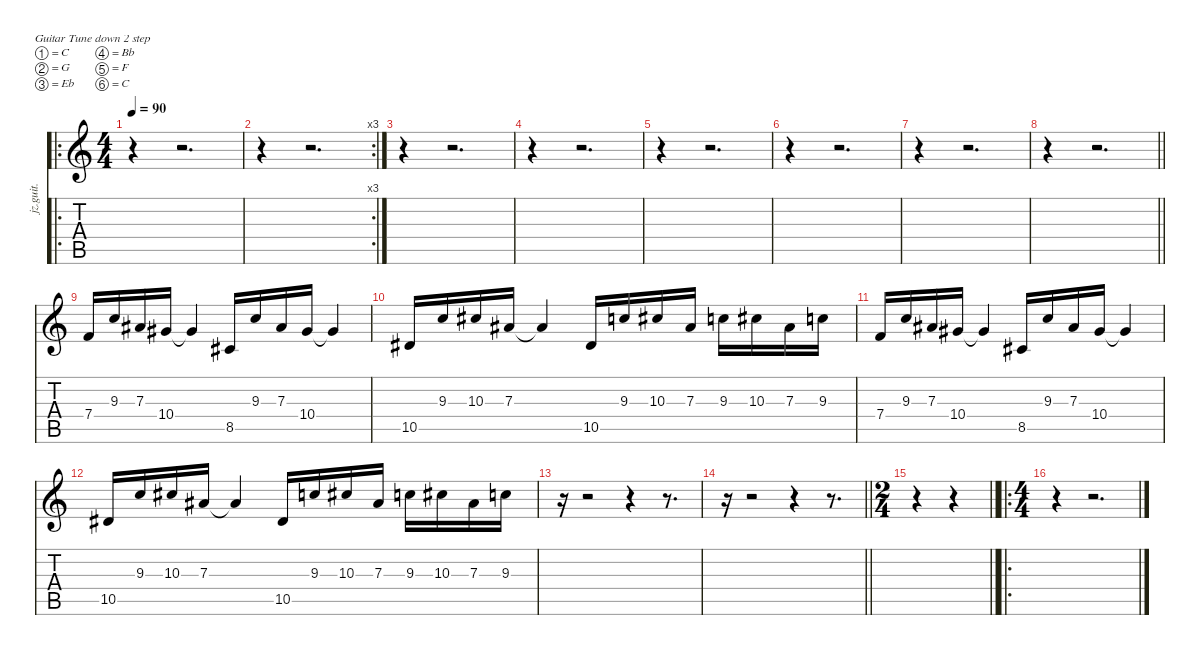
\defaultSystemsLayout 4
\hideDynamics
\bracketExtendMode nobrackets
\otherSystemsTrackNameOrientation horizontal
\track ("rythym guitar" "jz.guit.") {instrument electricguitarjazz}
\staff {score tabs}
\tuning (C4 G3 Eb3 Bb2 F2 C2)
\ro
\ts (4 4)
\beaming (8 2 2 2 2)
\tempo 90
\clef g2
\ks c
r.4{dy f instrument electricguitarjazz beam Down} r.2{d beam Down} |
\rc 3
r.4{beam Down} r.2{d beam Down} |
r.4{beam Down} r.2{d beam Down} |
r.4{beam Down} r.2{d beam Down} |
r.4{beam Down} r.2{d beam Down} |
r.4{beam Down} r.2{d beam Down} |
r.4{beam Down} r.2{d beam Down} |
\barLineRight lightlight
r.4{beam Down} r.2{d beam Down} |
7.4.16{beam Up} 9.3.16{beam Up} 7.3{acc #}.16{beam Up} 10.4{acc #}.16{beam Up} 10.4{t acc #}.4{beam Up} 8.5{acc #}.16{beam Up} 9.3.16{beam Up} 7.3{acc #}.16{beam Up} 10.4{acc #}.16{beam Up} 10.4{t acc #}.4{beam Up} |
10.5{acc #}.16{beam Up} 9.3.16{beam Up} 10.3{acc #}.16{beam Up} 7.3{acc #}.16{beam Up} 7.3{t acc #}.4{beam Up} 10.5{acc #}.16{beam Up} 9.3.16{beam Up} 10.3{acc #}.16{beam Up} 7.3{acc #}.16{beam Up} 9.3.16{beam Down} 10.3{acc #}.16{beam Down} 7.3{acc #}.16{beam Down} 9.3.16{beam Down} |
7.4.16{beam Up} 9.3.16{beam Up} 7.3{acc #}.16{beam Up} 10.4{acc #}.16{beam Up} 10.4{t acc #}.4{beam Up} 8.5{acc #}.16{beam Up} 9.3.16{beam Up} 7.3{acc #}.16{beam Up} 10.4{acc #}.16{beam Up} 10.4{t acc #}.4{beam Up} |
10.5{acc #}.16{beam Up} 9.3.16{beam Up} 10.3{acc #}.16{beam Up} 7.3{acc #}.16{beam Up} 7.3{t acc #}.4{beam Up} 10.5{acc #}.16{beam Up} 9.3.16{beam Up} 10.3{acc #}.16{beam Up} 7.3{acc #}.16{beam Up} 9.3.16{beam Down} 10.3{acc #}.16{beam Down} 7.3{acc #}.16{beam Down} 9.3.16{beam Down} |
r.16{beam Down} r.2{beam Down} r.4{beam Down} r.8{d beam Down} |
\barLineRight lightlight
r.16{beam Down} r.2{beam Down} r.4{beam Down} r.8{d beam Down} |
\ts (2 4)
\beaming (8 2 2 2 2)
\barLineRight lightlight
r.4{beam Down} r.4{beam Down} |
\ro
\ts (4 4)
\beaming (8 2 2 2 2)
r.4{beam Down} r.2{d beam Down}
